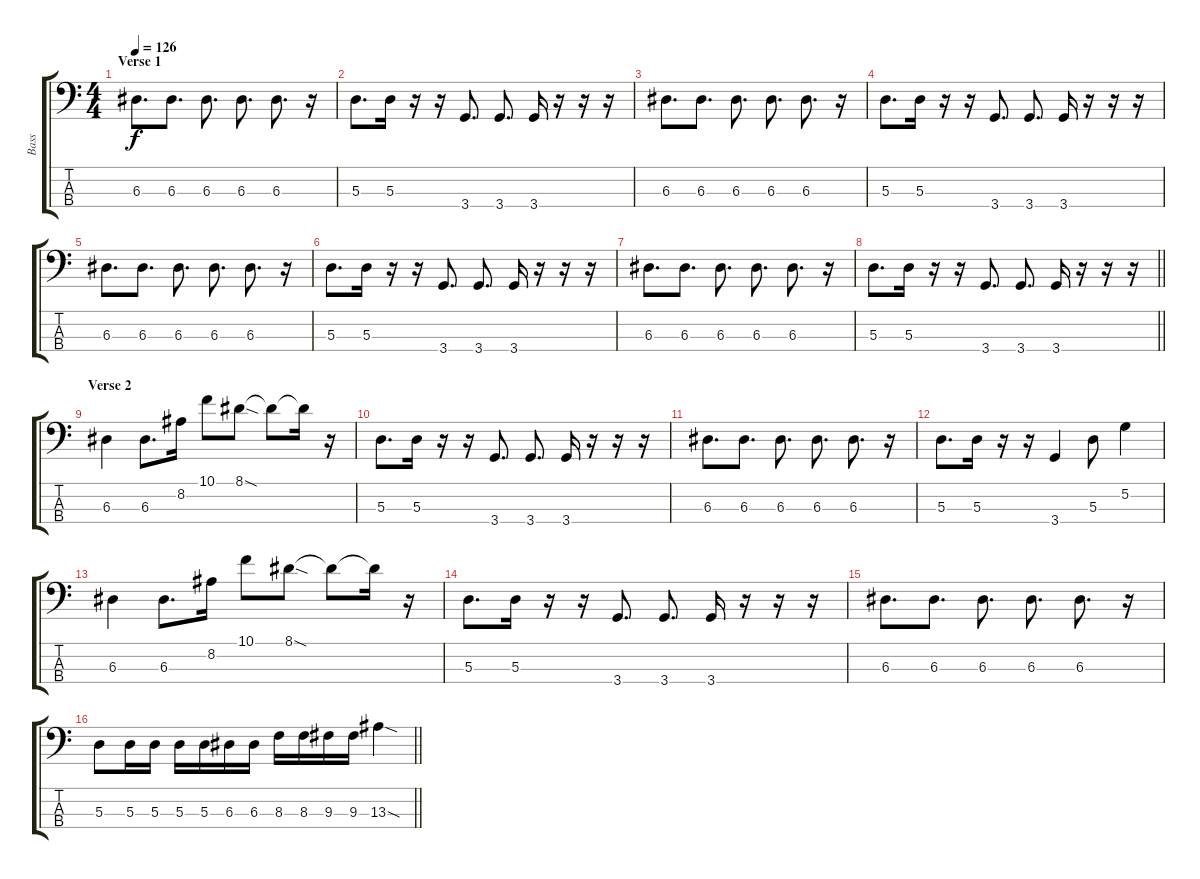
\track ("Bass" "Bass") {instrument electricbassfinger}
\staff {score tabs}
\tuning (G2 D2 A1 E1) {hide}
\ts (4 4)
\section ("" "Verse 1")
\tempo 126
\clef f4
\ks c
6.3.8{d dy f} 6.3.8{d} 6.3.8{d} 6.3.8{d} 6.3.8{d} r.16 |
5.3.8{d} 5.3.16 r.16 r.16 3.4.8{d} 3.4.8{d} 3.4.16 r.16 r.16 r.16 |
6.3.8{d} 6.3.8{d} 6.3.8{d} 6.3.8{d} 6.3.8{d} r.16 |
5.3.8{d} 5.3.16 r.16 r.16 3.4.8{d} 3.4.8{d} 3.4.16 r.16 r.16 r.16 |
6.3.8{d} 6.3.8{d} 6.3.8{d} 6.3.8{d} 6.3.8{d} r.16 |
5.3.8{d} 5.3.16 r.16 r.16 3.4.8{d} 3.4.8{d} 3.4.16 r.16 r.16 r.16 |
6.3.8{d} 6.3.8{d} 6.3.8{d} 6.3.8{d} 6.3.8{d} r.16 |
\barLineRight lightlight
5.3.8{d} 5.3.16 r.16 r.16 3.4.8{d} 3.4.8{d} 3.4.16 r.16 r.16 r.16 |
\section ("" "Verse 2")
6.3.4 6.3.8{d} 8.2.16 10.1.8 8.1{sod}.8 8.1{t}.8 8.1{t}.16 r.16 |
5.3.8{d} 5.3.16 r.16 r.16 3.4.8{d} 3.4.8{d} 3.4.16 r.16 r.16 r.16 |
6.3.8{d} 6.3.8{d} 6.3.8{d} 6.3.8{d} 6.3.8{d} r.16 |
5.3.8{d} 5.3.16 r.16 r.16 3.4.4 5.3.8 5.2.4 |
6.3.4 6.3.8{d} 8.2.16 10.1.8 8.1{sod}.8 8.1{t}.8 8.1{t}.16 r.16 |
5.3.8{d} 5.3.16 r.16 r.16 3.4.8{d} 3.4.8{d} 3.4.16 r.16 r.16 r.16 |
6.3.8{d} 6.3.8{d} 6.3.8{d} 6.3.8{d} 6.3.8{d} r.16 |
\barLineRight lightlight
5.3.8 5.3.16 5.3.16 5.3.16 5.3.16 6.3.16 6.3.16 8.3.16 8.3.16 9.3.16 9.3.16 13.3{sod}.4
